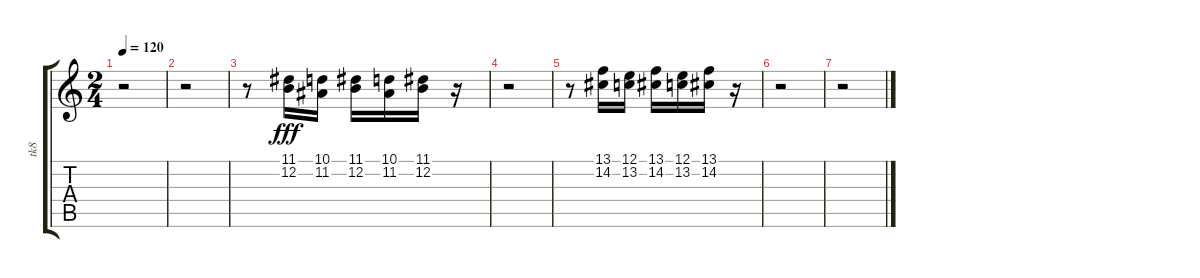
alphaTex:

\track ("tk8" "tk8") {instrument marimba}
\staff {score tabs}
\tuning (E4 B3 G3 D3 A2 E2) {hide}
\ts (2 4)
\tempo 120
\clef g2
\ks c
r.2{dy fff} |
r.2 |
r.8 (11.1 12.2).16 (10.1 11.2).16 (11.1 12.2).16 (10.1 11.2).16 (11.1 12.2).16 r.16 |
r.2 |
r.8 (13.1 14.2).16 (12.1 13.2).16 (13.1 14.2).16 (12.1 13.2).16 (13.1 14.2).16 r.16 |
r.2 |
r.2
